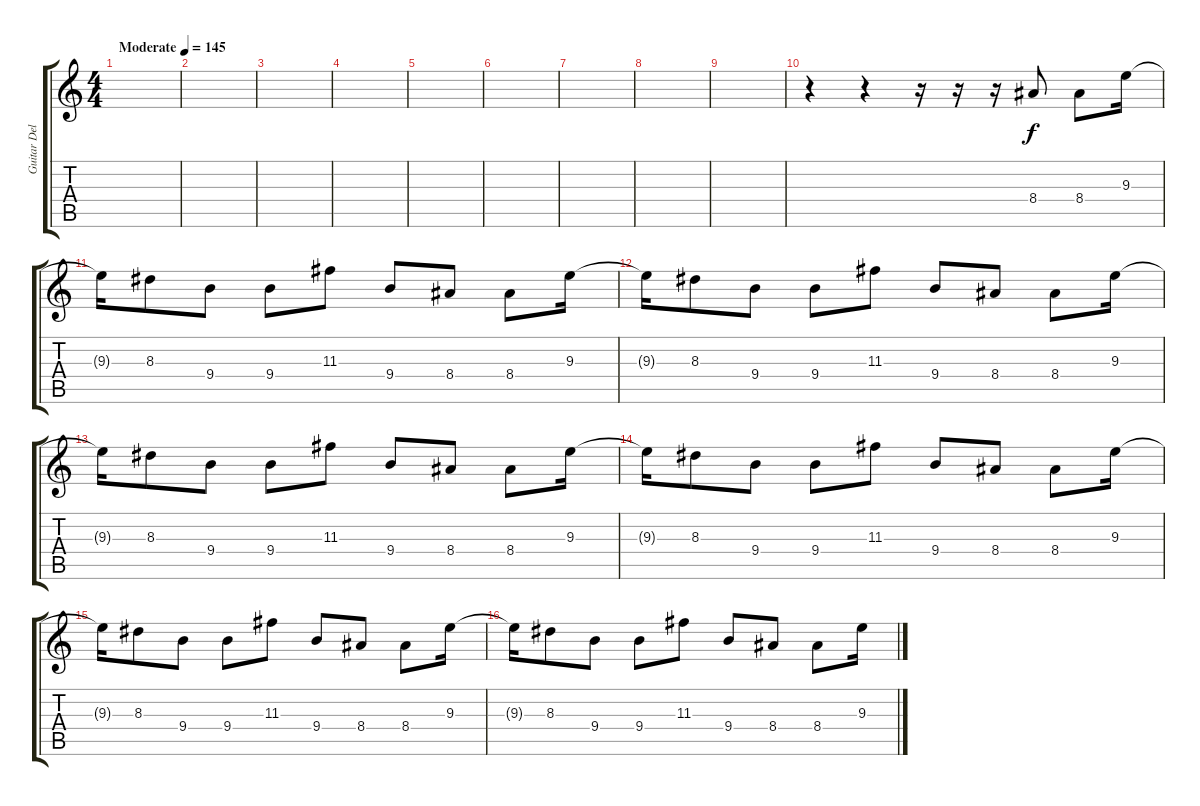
\track ("Guitar Delay" "Guitar Del") {instrument distortionguitar}
\staff {score tabs}
\tuning (E4 B3 G3 D3 A2 E2) {hide}
\ts (4 4)
\tempo (145 "Moderate")
\clef g2
\ks c
|
|
|
|
|
|
|
|
|
r.4{volume 10} r.4 r.16 r.16 r.16 8.4.8 8.4.8 9.3.16 |
9.3{t}.16 8.3.8 9.4.8 9.4.8 11.3.8 9.4.8 8.4.8 8.4.8 9.3.16 |
9.3{t}.16 8.3.8 9.4.8 9.4.8 11.3.8 9.4.8 8.4.8 8.4.8 9.3.16 |
9.3{t}.16 8.3.8 9.4.8 9.4.8 11.3.8 9.4.8 8.4.8 8.4.8 9.3.16 |
9.3{t}.16{volume 12} 8.3.8 9.4.8 9.4.8 11.3.8 9.4.8 8.4.8 8.4.8 9.3.16 |
9.3{t}.16 8.3.8 9.4.8 9.4.8 11.3.8 9.4.8 8.4.8 8.4.8 9.3.16 |
9.3{t}.16 8.3.8 9.4.8 9.4.8 11.3.8 9.4.8 8.4.8 8.4.8 9.3.16
